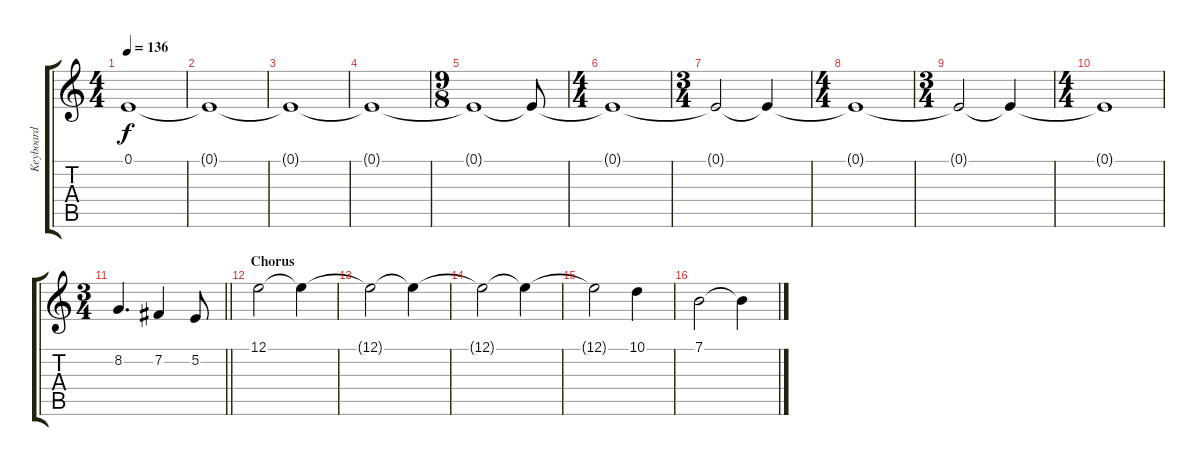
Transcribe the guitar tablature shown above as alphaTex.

\track ("Keyboard" "Keyboard") {instrument stringensemble1}
\staff {score tabs}
\tuning (E4 B3 G3 D3 A2 E2) {hide}
\ts (4 4)
\tempo 136
\clef g2
\ks c
0.1{t}.1{dy f} |
0.1{t}.1 |
0.1{t}.1 |
0.1{t}.1 |
\ts (9 8)
0.1{t}.1 0.1{t}.8 |
\ts (4 4)
0.1{t}.1 |
\ts (3 4)
0.1{t}.2 0.1{t}.4 |
\ts (4 4)
0.1{t}.1 |
\ts (3 4)
0.1{t}.2 0.1{t}.4 |
\ts (4 4)
0.1{t}.1 |
\ts (3 4)
\barLineRight lightlight
8.2.4{d} 7.2.4 5.2.8 |
\section ("" "Chorus")
12.1.2 12.1{t}.4 |
12.1{t}.2 12.1{t}.4 |
12.1{t}.2 12.1{t}.4 |
12.1{t}.2 10.1.4 |
7.1.2 7.1{t}.4
